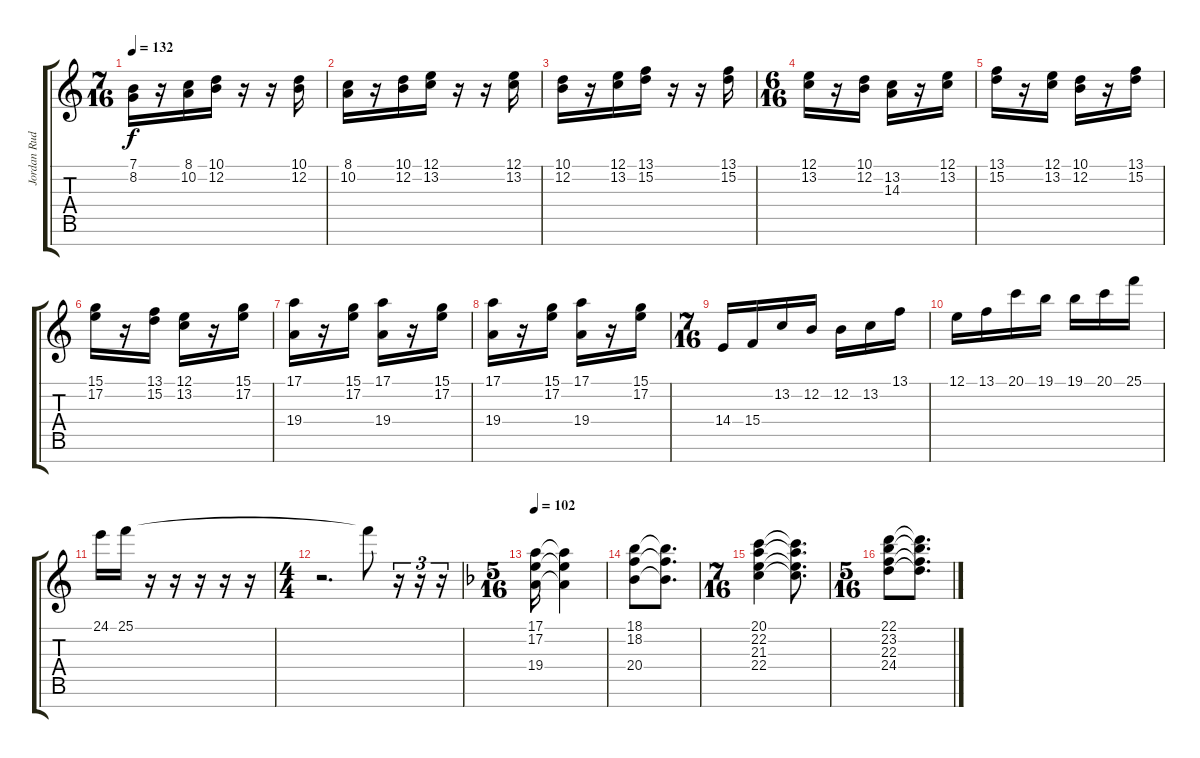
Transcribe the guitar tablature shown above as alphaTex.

\track ("Jordan Rudess" "Jordan Rud") {instrument stringensemble1}
\staff {score tabs}
\tuning (E4 B3 G3 D3 A2 E2 B1) {hide}
\ts (7 16)
\tempo 132
\clef g2
\ks c
(7.1 8.2).16{dy f} r.16 (8.1 10.2).16 (10.1 12.2).16 r.16 r.16 (10.1 12.2).16 |
(8.1 10.2).16 r.16 (10.1 12.2).16 (12.1 13.2).16 r.16 r.16 (12.1 13.2).16 |
(10.1 12.2).16 r.16 (12.1 13.2).16 (13.1 15.2).16 r.16 r.16 (13.1 15.2).16 |
\ts (6 16)
(12.1 13.2).16 r.16 (10.1 12.2).16 (13.2 14.3).16 r.16 (12.1 13.2).16 |
(13.1 15.2).16 r.16 (12.1 13.2).16 (10.1 12.2).16 r.16 (13.1 15.2).16 |
(15.1 17.2).16 r.16 (13.1 15.2).16 (12.1 13.2).16 r.16 (15.1 17.2).16 |
(17.1 19.4).16 r.16 (15.1 17.2).16 (17.1 19.4).16 r.16 (15.1 17.2).16 |
(17.1 19.4).16 r.16 (15.1 17.2).16 (17.1 19.4).16 r.16 (15.1 17.2).16 |
\ts (7 16)
14.4.16{volume 11 instrument percussiveorgan} 15.4.16 13.2.16 12.2.16 12.2.16 13.2.16 13.1.16 |
12.1.16 13.1.16 20.1.16 19.1.16 19.1.16 20.1.16 25.1.16 |
24.1.16 25.1.16 r.16 r.16 r.16 r.16 r.16 |
\ts (4 4)
r.2{d volume 15 instrument percussiveorgan} 25.1{t}.8 r.16{tu (3 2)} r.16{tu (3 2)} r.16{tu (3 2)} |
\ts (5 16)
\tempo 102
\ks f
(17.1 17.2 19.4).16{volume 13 instrument fx1rain} (17.1{t} 17.2{t} 19.4{t}).4 |
(18.1 18.2 20.4).8 (18.1{t} 18.2{t} 20.4{t}).8{d} |
\ts (7 16)
(20.1 22.2 21.3 22.4).4 (20.1{t} 22.2{t} 21.3{t} 22.4{t}).8{d} |
\ts (5 16)
(22.1 23.2 22.3 24.4).8 (22.1{t} 23.2{t} 22.3{t} 24.4{t}).8{d}
